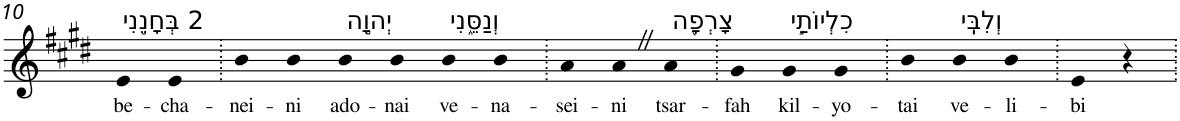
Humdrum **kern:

**kern	**text
*part1	*part1
*staff1	*staff1
*I"Piano	*
*I'Pno	*
!!LO:PB:g=z
*clefG2	*
*k[f#c#g#d#]	*
*E:	*
=10	=10
!LO:TX:a:t=2 בְּחָנֵ֣נִי	!
!	!LO:LY:b
4e	be-
!	!LO:LY:b
4e	-cha-
=11.	=11.
!	!LO:LY:b
4b	-nei-
!	!LO:LY:b
4b	-ni
!LO:TX:a:t=יְהוָ֣ה	!
!	!LO:LY:b
4b	ado-
!	!LO:LY:b
4b	-nai
!LO:TX:a:t=וְנַסֵּ֑נִי	!
!	!LO:LY:b
4b	ve-
!	!LO:LY:b
4b	-na-
=12.	=12.
!	!LO:LY:b
4a	-sei-
!	!LO:LY:b
4aZ	-ni
!LO:TX:a:t=צָרְפָ֖ה	!
!	!LO:LY:b
4a	tsar-
=13.	=13.
!	!LO:LY:b
4g#	-fah
!LO:TX:a:t=כִלְיוֹתַ֣י	!
!	!LO:LY:b
4g#	kil-
!	!LO:LY:b
4g#	-yo-
=14.	=14.
!	!LO:LY:b
4b	-tai
!LO:TX:a:t=וְלִבִּֽי	!
!	!LO:LY:b
4b	ve-
!	!LO:LY:b
4b	-li-
=15.	=15.
!	!LO:LY:b
4e	-bi
4r	.
=.	=.
*-	*-
